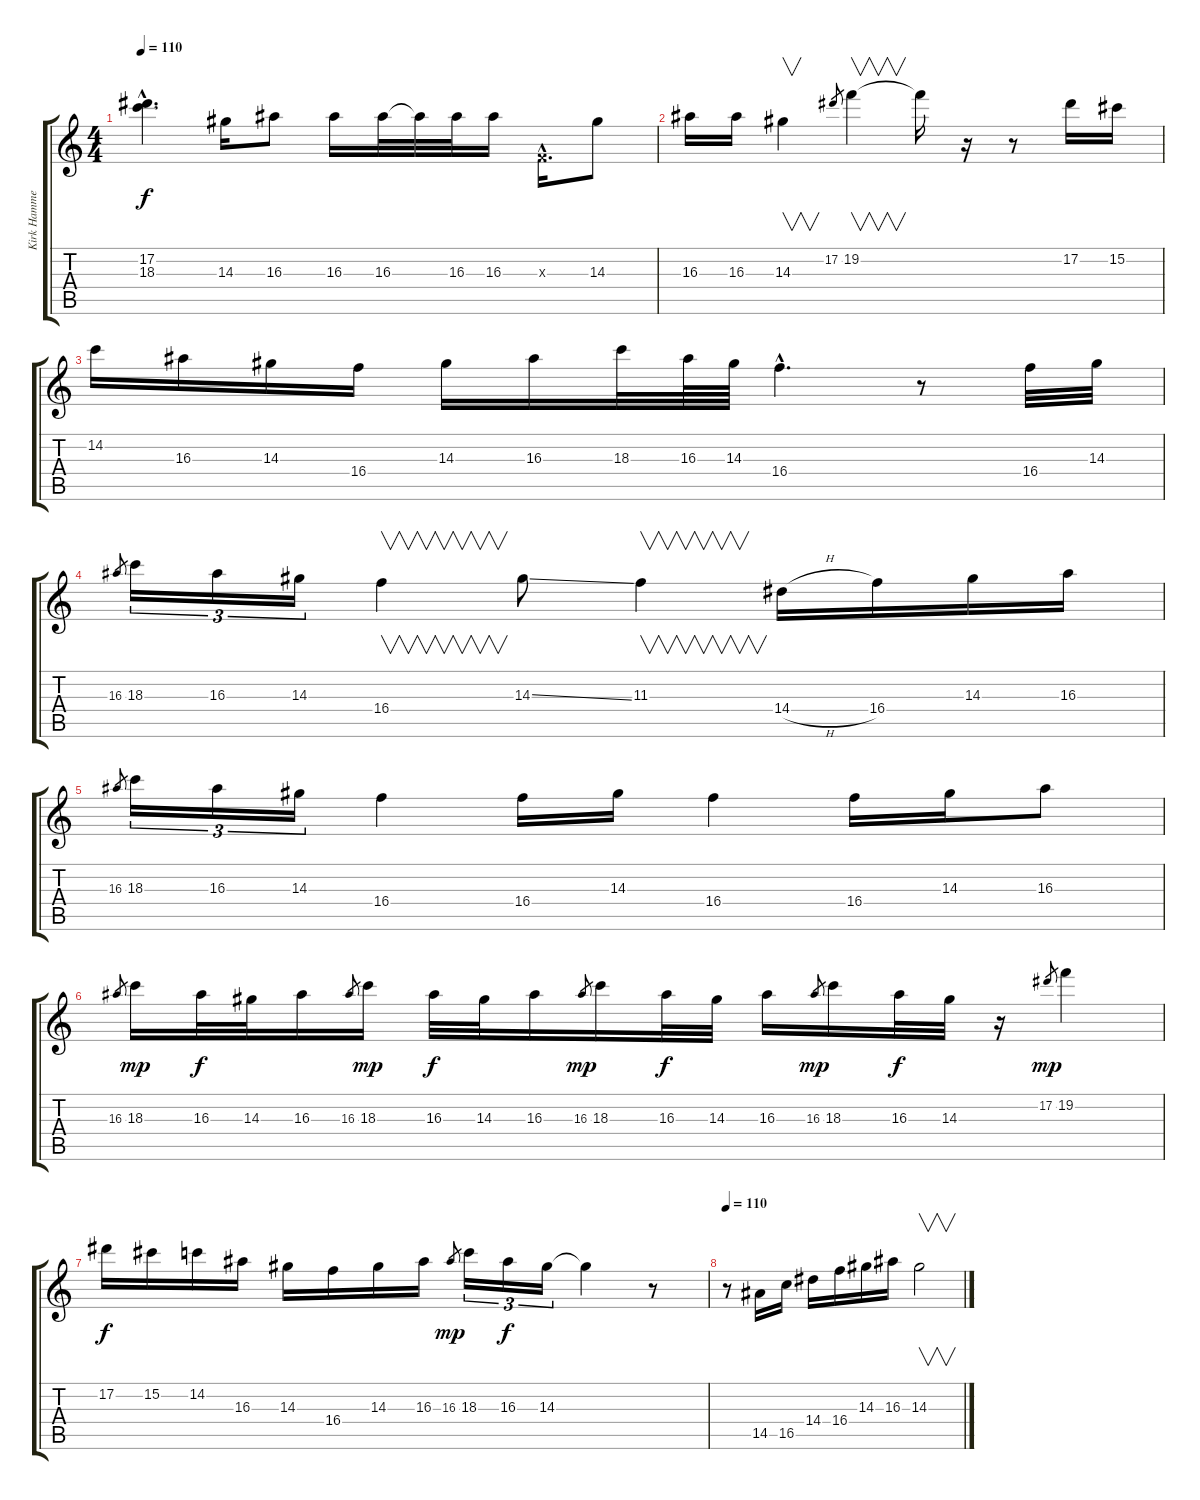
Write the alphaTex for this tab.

\track ("Kirk Hammett (Distortion Guitar)" "Kirk Hamme") {instrument overdrivenguitar}
\staff {score tabs}
\tuning (Eb4 Bb3 Gb3 Db3 Ab2 Eb2) {hide}
\ts (4 4)
\tempo 110
\clef g2
\ks c
(17.2{hac t} 18.3{hac t}).4{d dy f} 14.3.16 16.3.8 16.3.16 16.3.32 16.3{t}.32 16.3.32 16.3.16 -1.3{hac x}.16{d} 14.3.8 |
16.3.16 16.3.16 14.3.4{v} 17.2.8{gr} 19.2.4{v} 19.2{t}.16 r.16 r.8 17.2.16 15.2.16 |
14.2.16 16.3.16 14.3.16 16.4.16 14.3.16 16.3.16 18.3.32 16.3.64 14.3.64 16.4{hac}.4{d} r.8 16.4.32 14.3.32 |
16.3.8{gr} 18.3.16{tu (3 2)} 16.3.16{tu (3 2)} 14.3.16{tu (3 2)} 16.4.4{v} 14.3{ss}.8 11.3.4{v} 14.4{h}.16 16.4.16 14.3.16 16.3.16 |
16.3.8{gr} 18.3.16{tu (3 2)} 16.3.16{tu (3 2)} 14.3.16{tu (3 2)} 16.4.4 16.4.16 14.3.16 16.4.4 16.4.16 14.3.16 16.3.8 |
16.3.8{gr} 18.3.16{dy mp} 16.3.32{dy f} 14.3.32 16.3.16 16.3.8{gr} 18.3.16{dy mp} 16.3.32{dy f} 14.3.32 16.3.16 16.3.8{gr dy mp} 18.3.16 16.3.32{dy f} 14.3.32 16.3.16 16.3.8{gr dy mp} 18.3.16 16.3.32{dy f} 14.3.32 r.16 17.2.8{gr dy mp} 19.2.4 |
17.2.16{dy f} 15.2.16 14.2.16 16.3.16 14.3.16 16.4.16 14.3.16 16.3.16 16.3.8{gr dy mp} 18.3.16{tu (3 2)} 16.3.16{tu (3 2) dy f} 14.3.16{tu (3 2)} 14.3{t}.4 r.8 |
\tempo 110
r.8 14.5.16 16.5.16 14.4.16 16.4.16 14.3.16 16.3.16 14.3.2{v}
